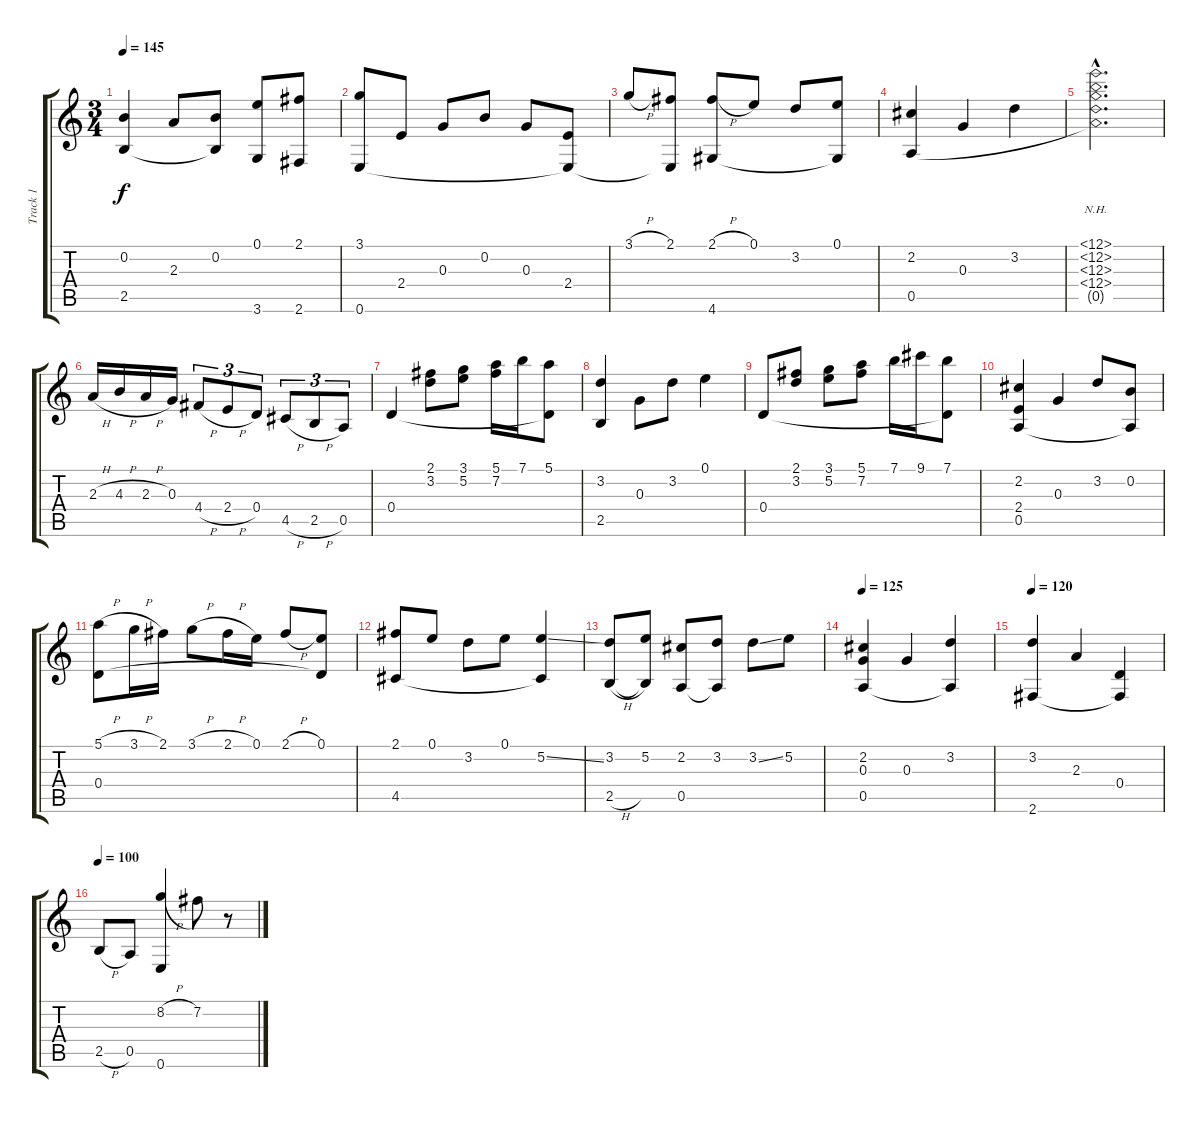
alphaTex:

\track ("Track 1" "Track 1") {instrument acousticguitarnylon}
\staff {score tabs}
\tuning (E4 B3 G3 D3 A2 E2) {hide}
\ts (3 4)
\tempo 145
\clef g2
\ks c
(0.2{t} 2.5).4{dy f} 2.3.8 (0.2 2.5{t}).8 (0.1 3.6).8 (2.1 2.6).8 |
(3.1 0.6).8 2.4.8 0.3.8 0.2.8 0.3.8 (2.4 0.6{t}).8 |
3.1{h}.8 (2.1 0.6{t}).8 (2.1{h} 4.6).8 0.1.8 3.2.8 (0.1 4.6{t}).8 |
(2.2 0.5).4 0.3.4 3.2.4 |
(12.1{nh hac} 12.2{nh hac} 12.3{nh hac} 12.4{nh hac} 0.5{nh hac t}).2{d} |
2.3{h}.16 4.3{h}.16 2.3{h}.16 0.3.16 4.4{h}.8{tu (3 2)} 2.4{h}.8{tu (3 2)} 0.4.8{tu (3 2)} 4.5{h}.8{tu (3 2)} 2.5{h}.8{tu (3 2)} 0.5.8{tu (3 2)} |
0.4.4 (2.1 3.2).8 (3.1 5.2).8 (5.1 7.2).16 7.1.16 (5.1 0.4{t}).8 |
(3.2 2.5).4 0.3.8 3.2.8 0.1.4 |
0.4.8 (2.1 3.2).8 (3.1 5.2).8 (5.1 7.2).8 7.1.16 9.1.16 (7.1 0.4{t}).8 |
(2.2 2.4 0.5).4 0.3.4 3.2.8 (0.2 0.5{t}).8 |
(5.1{h} 0.4).8 3.1{h}.16 2.1.16 3.1{h}.8 2.1{h}.16 0.1.16 2.1{h}.8 (0.1 0.4{t}).8 |
(2.1 4.5).8 0.1.8 3.2.8 0.1.8 (5.2{ss} 4.5{t}).4 |
(3.2 2.5{h}).8 (5.2 2.5{t}).8 (2.2 0.5).8 (3.2 0.5{t}).8 3.2{ss}.8 5.2.8 |
\tempo 125
(2.2 0.3 0.5).4 0.3.4 (3.2 0.5{t}).4 |
\tempo 120
(3.2 2.6).4 2.3.4 (0.4 2.6{t}).4 |
\tempo 100
2.5{h}.8 0.5.8 (8.2{h} 0.6).4 7.2.8 r.8
